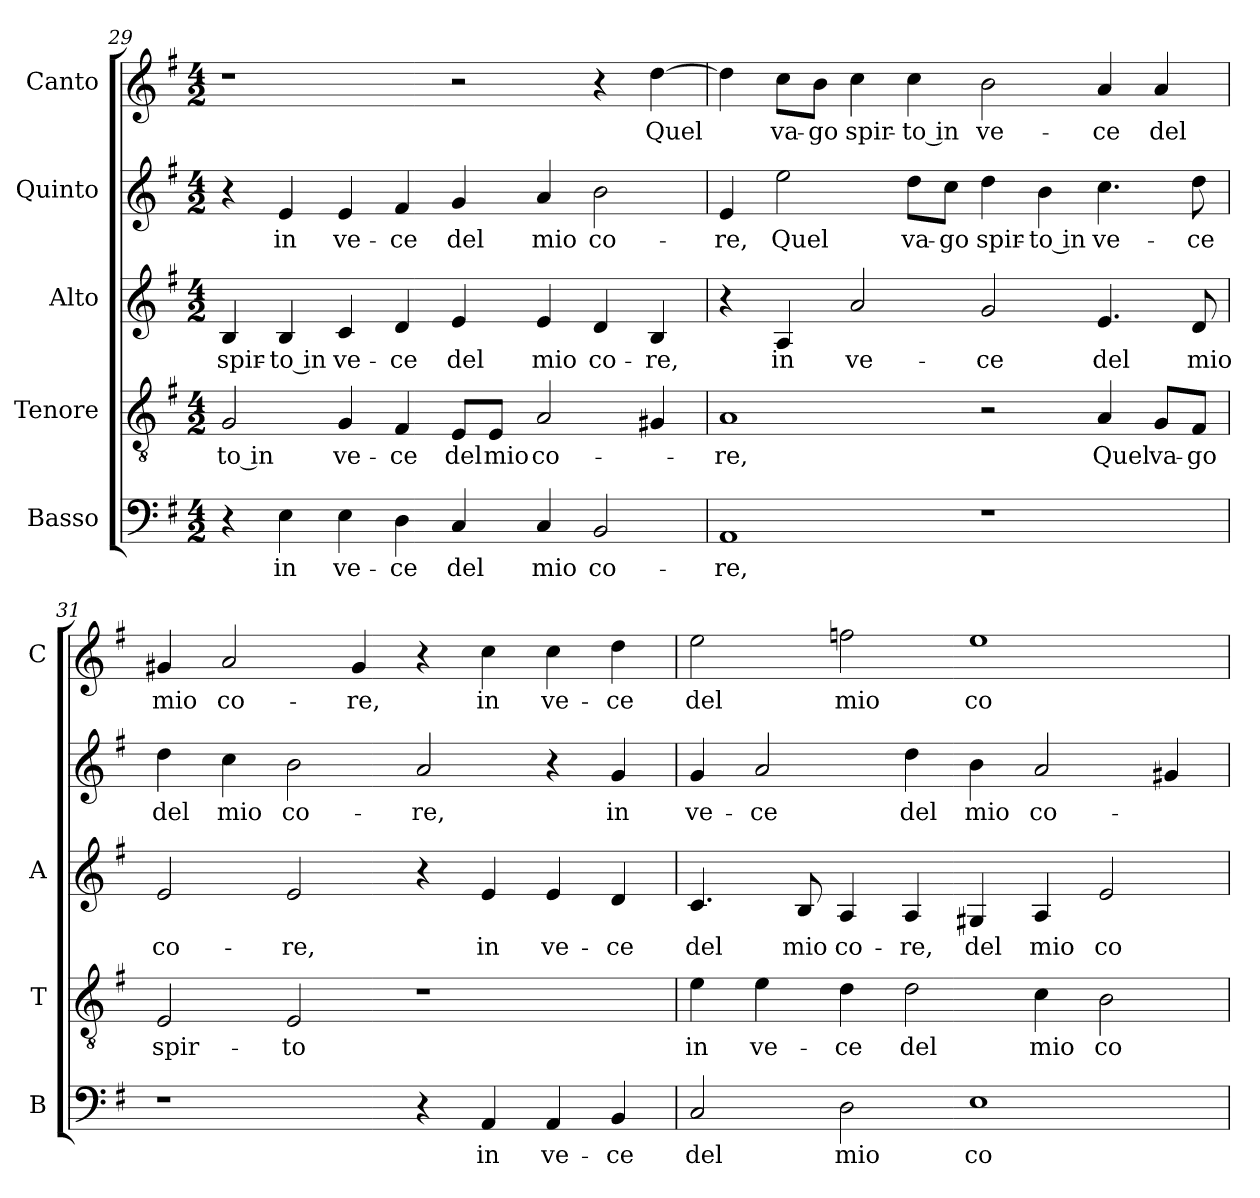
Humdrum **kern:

**kern	**text	**kern	**text	**kern	**text	**kern	**text	**kern	**text
*part5	*part5	*part4	*part4	*part3	*part3	*part2	*part2	*part1	*part1
*staff5	*staff5	*staff4	*staff4	*staff3	*staff3	*staff2	*staff2	*staff1	*staff1
*I"Basso	*	*I"Tenore	*	*I"Alto	*	*I"Quinto	*	*I"Canto	*
*I'B	*	*I'T	*	*I'A	*	*	*	*I'C	*
*clefF4	*	*clefGv2	*	*clefG2	*	*clefG2	*	*clefG2	*
*k[f#]	*	*k[f#]	*	*k[f#]	*	*k[f#]	*	*k[f#]	*
*G:	*	*G:	*	*G:	*	*G:	*	*G:	*
*M4/2	*	*M4/2	*	*M4/2	*	*M4/2	*	*M4/2	*
=29	=29	=29	=29	=29	=29	=29	=29	=29	=29
!	!	!	!LO:LY:b	!	!	!	!	!	!
!	!	!	!	!	!LO:LY:b	!	!	!	!
4r	.	2G/	-to in	4B/	spir-	4r	.	1r	.
!	!LO:LY:b	!	!	!	!	!	!	!	!
!	!	!	!	!	!LO:LY:b	!	!	!	!
!	!	!	!	!	!	!	!LO:LY:b	!	!
4E\	in	.	.	4B/	-to in	4e/	in	.	.
!	!LO:LY:b	!	!	!	!	!	!	!	!
!	!	!	!LO:LY:b	!	!	!	!	!	!
!	!	!	!	!	!LO:LY:b	!	!	!	!
!	!	!	!	!	!	!	!LO:LY:b	!	!
4E\	ve-	4G/	ve-	4c/	ve-	4e/	ve-	.	.
!	!LO:LY:b	!	!	!	!	!	!	!	!
!	!	!	!LO:LY:b	!	!	!	!	!	!
!	!	!	!	!	!LO:LY:b	!	!	!	!
!	!	!	!	!	!	!	!LO:LY:b	!	!
4D\	-ce	4F#/	-ce	4d/	-ce	4f#/	-ce	.	.
!	!LO:LY:b	!	!	!	!	!	!	!	!
!	!	!	!LO:LY:b	!	!	!	!	!	!
!	!	!	!	!	!LO:LY:b	!	!	!	!
!	!	!	!	!	!	!	!LO:LY:b	!	!
4C/	del	8E/L	del	4e/	del	4g/	del	2r	.
!	!	!	!LO:LY:b	!	!	!	!	!	!
.	.	8E/J	mio	.	.	.	.	.	.
!	!LO:LY:b	!	!	!	!	!	!	!	!
!	!	!	!LO:LY:b	!	!	!	!	!	!
!	!	!	!	!	!LO:LY:b	!	!	!	!
!	!	!	!	!	!	!	!LO:LY:b	!	!
4C/	mio	2A/	co-	4e/	mio	4a/	mio	.	.
!	!LO:LY:b	!	!	!	!	!	!	!	!
!	!	!	!	!	!LO:LY:b	!	!	!	!
!	!	!	!	!	!	!	!LO:LY:b	!	!
2BB/	co-	.	.	4d/	co-	2b\	co-	4r	.
!	!	!	!	!	!LO:LY:b	!	!	!	!
!	!	!	!	!	!	!	!	!	!LO:LY:b
.	.	4G#X/	.	4B/	-re,	.	.	[4dd\	Quel
=30	=30	=30	=30	=30	=30	=30	=30	=30	=30
!	!LO:LY:b	!	!	!	!	!	!	!	!
!	!	!	!LO:LY:b	!	!	!	!	!	!
!	!	!	!	!	!	!	!LO:LY:b	!	!
1AA	-re,	1A	-re,	4r	.	4e/	-re,	4dd\]	.
!	!	!	!	!	!LO:LY:b	!	!	!	!
!	!	!	!	!	!	!	!LO:LY:b	!	!
!	!	!	!	!	!	!	!	!	!LO:LY:b
.	.	.	.	4A/	in	2ee\	Quel	8cc\L	va-
!	!	!	!	!	!	!	!	!	!LO:LY:b
.	.	.	.	.	.	.	.	8b\J	-go
!	!	!	!	!	!LO:LY:b	!	!	!	!
!	!	!	!	!	!	!	!	!	!LO:LY:b
.	.	.	.	2a/	ve-	.	.	4cc\	spir-
!	!	!	!	!	!	!	!LO:LY:b	!	!
!	!	!	!	!	!	!	!	!	!LO:LY:b
.	.	.	.	.	.	8dd\L	va-	4cc\	-to in
!	!	!	!	!	!	!	!LO:LY:b	!	!
.	.	.	.	.	.	8cc\J	-go	.	.
!	!	!	!	!	!LO:LY:b	!	!	!	!
!	!	!	!	!	!	!	!LO:LY:b	!	!
!	!	!	!	!	!	!	!	!	!LO:LY:b
1r	.	2r	.	2g/	-ce	4dd\	spir-	2b\	ve-
!	!	!	!	!	!	!	!LO:LY:b	!	!
.	.	.	.	.	.	4b\	-to in	.	.
!	!	!	!LO:LY:b	!	!	!	!	!	!
!	!	!	!	!	!LO:LY:b	!	!	!	!
!	!	!	!	!	!	!	!LO:LY:b	!	!
!	!	!	!	!	!	!	!	!	!LO:LY:b
.	.	4A/	Quel	4.e/	del	4.cc\	ve-	4a/	-ce
!	!	!	!LO:LY:b	!	!	!	!	!	!
!	!	!	!	!	!	!	!	!	!LO:LY:b
.	.	8G/L	va-	.	.	.	.	4a/	del
!	!	!	!LO:LY:b	!	!	!	!	!	!
!	!	!	!	!	!LO:LY:b	!	!	!	!
!	!	!	!	!	!	!	!LO:LY:b	!	!
.	.	8F#/J	-go	8d/	mio	8dd\	-ce	.	.
!!LO:LB:g=z
=31	=31	=31	=31	=31	=31	=31	=31	=31	=31
!	!	!	!LO:LY:b	!	!	!	!	!	!
!	!	!	!	!	!LO:LY:b	!	!	!	!
!	!	!	!	!	!	!	!LO:LY:b	!	!
!	!	!	!	!	!	!	!	!	!LO:LY:b
1r	.	2E/	spir-	2e/	co-	4dd\	del	4g#X/	mio
!	!	!	!	!	!	!	!LO:LY:b	!	!
!	!	!	!	!	!	!	!	!	!LO:LY:b
.	.	.	.	.	.	4cc\	mio	2a/	co-
!	!	!	!LO:LY:b	!	!	!	!	!	!
!	!	!	!	!	!LO:LY:b	!	!	!	!
!	!	!	!	!	!	!	!LO:LY:b	!	!
.	.	2E/	-to	2e/	-re,	2b\	co-	.	.
!	!	!	!	!	!	!	!	!	!LO:LY:b
.	.	.	.	.	.	.	.	4g#/	-re,
!	!	!	!	!	!	!	!LO:LY:b	!	!
4r	.	1r	.	4r	.	2a/	-re,	4r	.
!	!LO:LY:b	!	!	!	!	!	!	!	!
!	!	!	!	!	!LO:LY:b	!	!	!	!
!	!	!	!	!	!	!	!	!	!LO:LY:b
4AA/	in	.	.	4e/	in	.	.	4cc\	in
!	!LO:LY:b	!	!	!	!	!	!	!	!
!	!	!	!	!	!LO:LY:b	!	!	!	!
!	!	!	!	!	!	!	!	!	!LO:LY:b
4AA/	ve-	.	.	4e/	ve-	4r	.	4cc\	ve-
!	!LO:LY:b	!	!	!	!	!	!	!	!
!	!	!	!	!	!LO:LY:b	!	!	!	!
!	!	!	!	!	!	!	!LO:LY:b	!	!
!	!	!	!	!	!	!	!	!	!LO:LY:b
4BB/	-ce	.	.	4d/	-ce	4g/	in	4dd\	-ce
=32	=32	=32	=32	=32	=32	=32	=32	=32	=32
!	!LO:LY:b	!	!	!	!	!	!	!	!
!	!	!	!LO:LY:b	!	!	!	!	!	!
!	!	!	!	!	!LO:LY:b	!	!	!	!
!	!	!	!	!	!	!	!LO:LY:b	!	!
!	!	!	!	!	!	!	!	!	!LO:LY:b
2C/	del	4e\	in	4.c/	del	4g/	ve-	2ee\	del
!	!	!	!LO:LY:b	!	!	!	!	!	!
!	!	!	!	!	!	!	!LO:LY:b	!	!
.	.	4e\	ve-	.	.	2a/	-ce	.	.
!	!	!	!	!	!LO:LY:b	!	!	!	!
.	.	.	.	8B/	mio	.	.	.	.
!	!LO:LY:b	!	!	!	!	!	!	!	!
!	!	!	!LO:LY:b	!	!	!	!	!	!
!	!	!	!	!	!LO:LY:b	!	!	!	!
!	!	!	!	!	!	!	!	!	!LO:LY:b
2D\	mio	4d\	-ce	4A/	co-	.	.	2ffn\	mio
!	!	!	!LO:LY:b	!	!	!	!	!	!
!	!	!	!	!	!LO:LY:b	!	!	!	!
!	!	!	!	!	!	!	!LO:LY:b	!	!
.	.	2d\	del	4A/	-re,	4dd\	del	.	.
!	!LO:LY:b	!	!	!	!	!	!	!	!
!	!	!	!	!	!LO:LY:b	!	!	!	!
!	!	!	!	!	!	!	!LO:LY:b	!	!
!	!	!	!	!	!	!	!	!	!LO:LY:b
1E	co-	.	.	4G#X/	del	4b\	mio	1ee	co-
!	!	!	!LO:LY:b	!	!	!	!	!	!
!	!	!	!	!	!LO:LY:b	!	!	!	!
!	!	!	!	!	!	!	!LO:LY:b	!	!
.	.	4c\	mio	4A/	mio	2a/	co-	.	.
!	!	!	!LO:LY:b	!	!	!	!	!	!
!	!	!	!	!	!LO:LY:b	!	!	!	!
.	.	2B\	co-	2e/	co-	.	.	.	.
.	.	.	.	.	.	4g#X/	.	.	.
=	=	=	=	=	=	=	=	=	=
*-	*-	*-	*-	*-	*-	*-	*-	*-	*-
